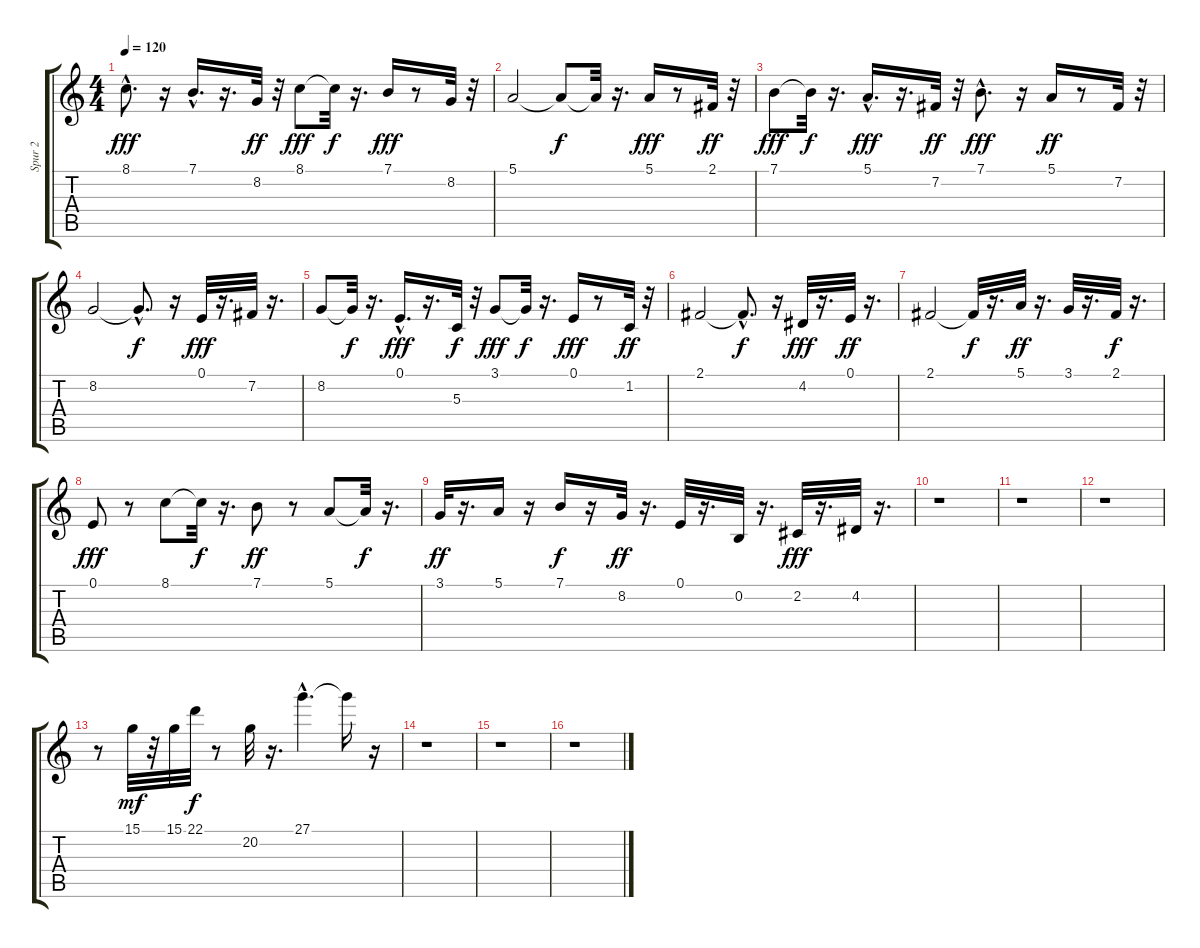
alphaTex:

\track ("Spur 2" "Spur 2") {instrument trumpet}
\staff {score tabs}
\tuning (E4 B3 G3 D3 A2 E2) {hide}
\ts (4 4)
\tempo 120
\clef g2
\ks c
8.1{hac}.8{d dy fff} r.16 7.1{hac}.16{d} r.16{d} 8.2.32{dy ff} r.32 8.1.8{dy fff} 8.1{t}.32{dy f} r.16{d} 7.1.16{dy fff} r.8 8.2.32 r.32 |
5.1.2 5.1{t}.8{dy f} 5.1{t}.32 r.16{d} 5.1.16{dy fff} r.8 2.1.32{dy ff} r.32 |
7.1.8{dy fff} 7.1{t}.32{dy f} r.16{d} 5.1{hac}.16{d dy fff} r.16{d} 7.2.32{dy ff} r.32 7.1{hac}.8{d dy fff} r.16 5.1.16{dy ff} r.8 7.2.32 r.32 |
8.2.2 8.2{hac t}.8{d dy f} r.16 0.1.32{dy fff} r.16{d} 7.2.32 r.16{d} |
8.2.8 8.2{t}.32{dy f} r.16{d} 0.1{hac}.16{d dy fff} r.16{d} 5.3.32{dy f} r.32 3.1.8{dy fff} 3.1{t}.32{dy f} r.16{d} 0.1.16{dy fff} r.8 1.2.32{dy ff} r.32 |
2.1.2 2.1{hac t}.8{d dy f} r.16 4.2.32{dy fff} r.16{d} 0.1.32{dy ff} r.16{d} |
2.1.2 2.1{t}.32{dy f} r.16{d} 5.1.32{dy ff} r.16{d} 3.1.32 r.16{d} 2.1.32{dy f} r.16{d} |
0.1.8{dy fff} r.8 8.1.8 8.1{t}.32{dy f} r.16{d} 7.1.8{dy ff} r.8 5.1.8 5.1{t}.32{dy f} r.16{d} |
3.1.32{dy ff} r.16{d} 5.1.16 r.16 7.1.16{dy f} r.16 8.2.32{dy ff} r.16{d} 0.1.32 r.16{d} 0.2.32 r.16{d} 2.2.32{dy fff} r.16{d} 4.2.32 r.16{d} |
r.1 |
r.1 |
r.1 |
r.8 15.1.32{dy mf instrument mutedtrumpet} r.32 15.1.32 22.1.32{dy f} r.8 20.2.32 r.16{d} 27.1{hac}.4{d} 27.1{t}.16 r.16 |
r.1 |
r.1 |
r.1
